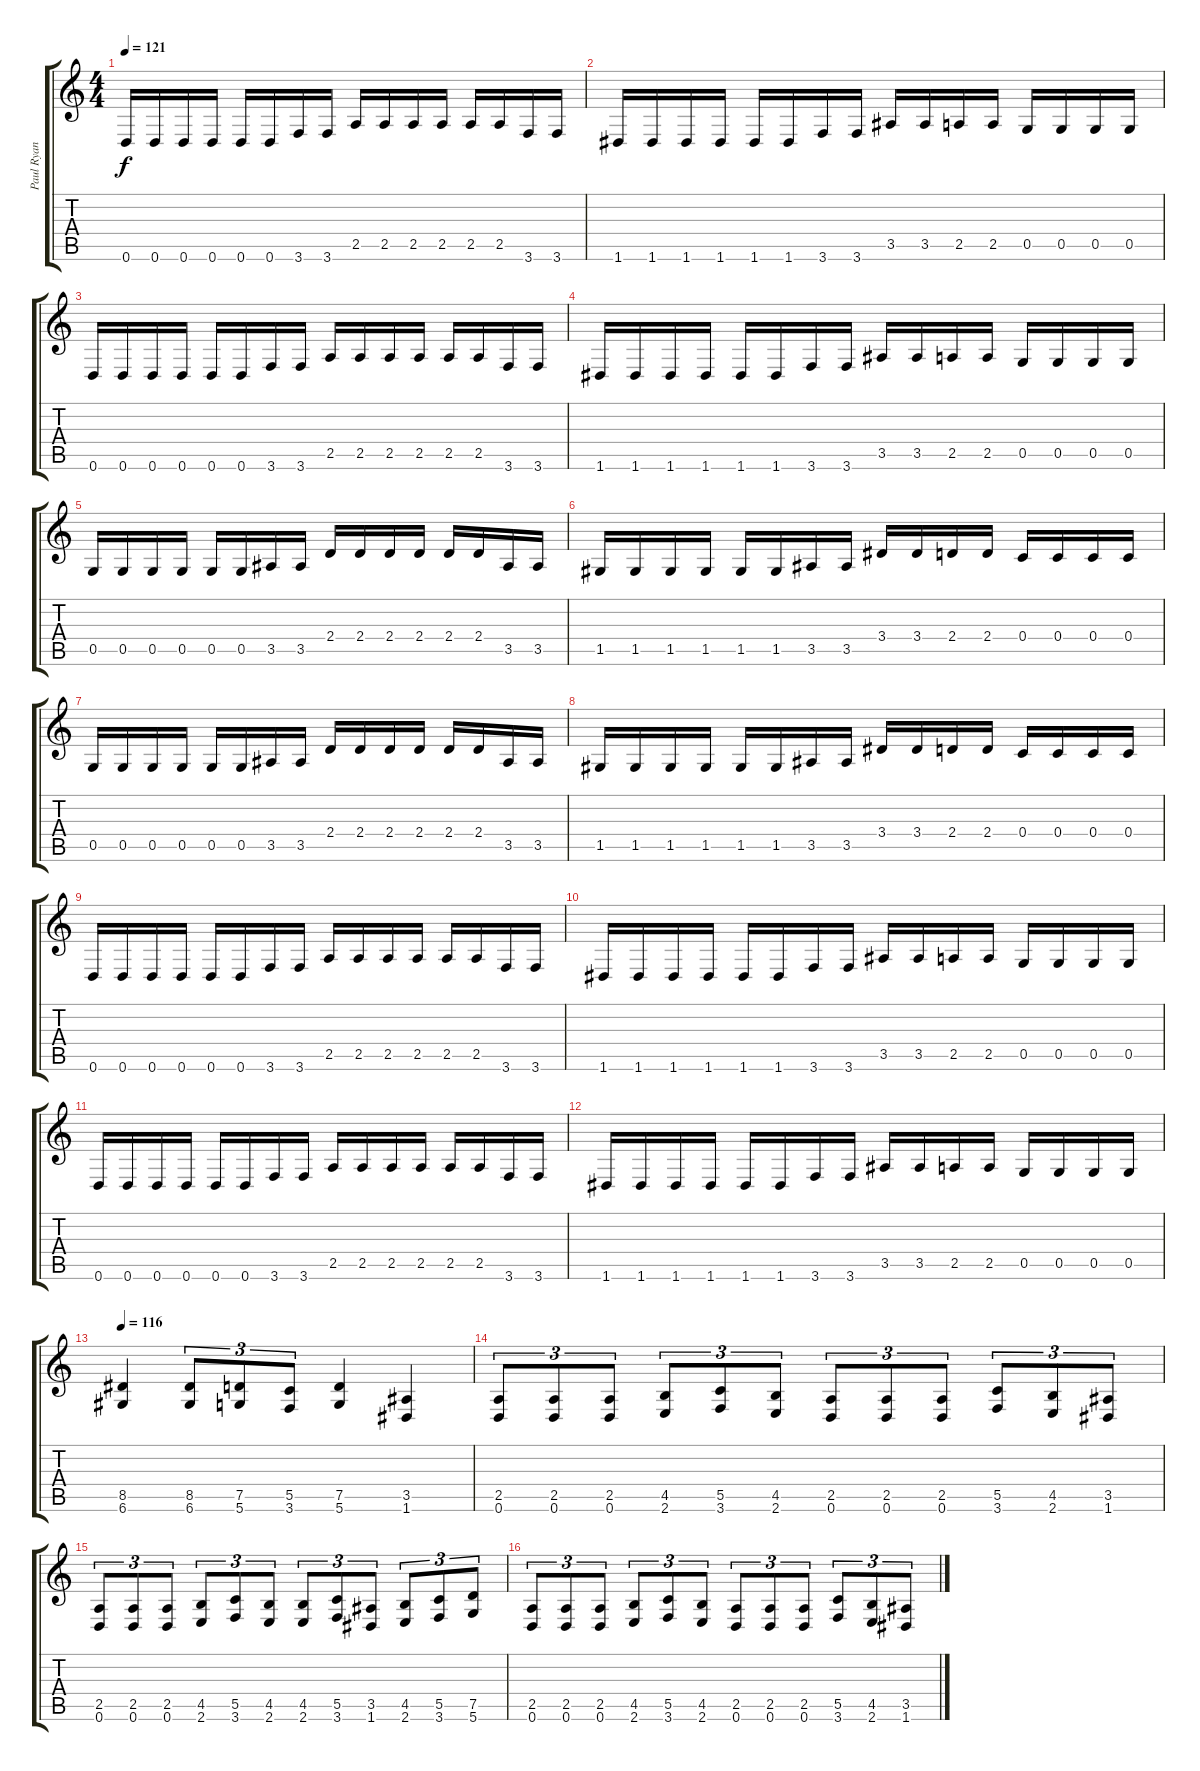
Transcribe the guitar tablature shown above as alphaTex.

\track ("Paul Ryan (Guitar)" "Paul Ryan ") {instrument distortionguitar}
\staff {score tabs}
\tuning (D4 A3 F3 C3 G2 D2) {hide}
\ts (4 4)
\tempo 121
\clef g2
\ks c
0.6.16{dy f} 0.6.16 0.6.16 0.6.16 0.6.16 0.6.16 3.6.16 3.6.16 2.5.16 2.5.16 2.5.16 2.5.16 2.5.16 2.5.16 3.6.16 3.6.16 |
1.6.16 1.6.16 1.6.16 1.6.16 1.6.16 1.6.16 3.6.16 3.6.16 3.5.16 3.5.16 2.5.16 2.5.16 0.5.16 0.5.16 0.5.16 0.5.16 |
0.6.16 0.6.16 0.6.16 0.6.16 0.6.16 0.6.16 3.6.16 3.6.16 2.5.16 2.5.16 2.5.16 2.5.16 2.5.16 2.5.16 3.6.16 3.6.16 |
1.6.16 1.6.16 1.6.16 1.6.16 1.6.16 1.6.16 3.6.16 3.6.16 3.5.16 3.5.16 2.5.16 2.5.16 0.5.16 0.5.16 0.5.16 0.5.16 |
0.5.16 0.5.16 0.5.16 0.5.16 0.5.16 0.5.16 3.5.16 3.5.16 2.4.16 2.4.16 2.4.16 2.4.16 2.4.16 2.4.16 3.5.16 3.5.16 |
1.5.16 1.5.16 1.5.16 1.5.16 1.5.16 1.5.16 3.5.16 3.5.16 3.4.16 3.4.16 2.4.16 2.4.16 0.4.16 0.4.16 0.4.16 0.4.16 |
0.5.16 0.5.16 0.5.16 0.5.16 0.5.16 0.5.16 3.5.16 3.5.16 2.4.16 2.4.16 2.4.16 2.4.16 2.4.16 2.4.16 3.5.16 3.5.16 |
1.5.16 1.5.16 1.5.16 1.5.16 1.5.16 1.5.16 3.5.16 3.5.16 3.4.16 3.4.16 2.4.16 2.4.16 0.4.16 0.4.16 0.4.16 0.4.16 |
0.6.16 0.6.16 0.6.16 0.6.16 0.6.16 0.6.16 3.6.16 3.6.16 2.5.16 2.5.16 2.5.16 2.5.16 2.5.16 2.5.16 3.6.16 3.6.16 |
1.6.16 1.6.16 1.6.16 1.6.16 1.6.16 1.6.16 3.6.16 3.6.16 3.5.16 3.5.16 2.5.16 2.5.16 0.5.16 0.5.16 0.5.16 0.5.16 |
0.6.16 0.6.16 0.6.16 0.6.16 0.6.16 0.6.16 3.6.16 3.6.16 2.5.16 2.5.16 2.5.16 2.5.16 2.5.16 2.5.16 3.6.16 3.6.16 |
1.6.16 1.6.16 1.6.16 1.6.16 1.6.16 1.6.16 3.6.16 3.6.16 3.5.16 3.5.16 2.5.16 2.5.16 0.5.16 0.5.16 0.5.16 0.5.16 |
\tempo 116
(8.5 6.6).4 (8.5 6.6).8{tu (3 2)} (7.5 5.6).8{tu (3 2)} (5.5 3.6).8{tu (3 2)} (7.5 5.6).4 (3.5 1.6).4 |
(2.5 0.6).8{tu (3 2)} (2.5 0.6).8{tu (3 2)} (2.5 0.6).8{tu (3 2)} (4.5 2.6).8{tu (3 2)} (5.5 3.6).8{tu (3 2)} (4.5 2.6).8{tu (3 2)} (2.5 0.6).8{tu (3 2)} (2.5 0.6).8{tu (3 2)} (2.5 0.6).8{tu (3 2)} (5.5 3.6).8{tu (3 2)} (4.5 2.6).8{tu (3 2)} (3.5 1.6).8{tu (3 2)} |
(2.5 0.6).8{tu (3 2)} (2.5 0.6).8{tu (3 2)} (2.5 0.6).8{tu (3 2)} (4.5 2.6).8{tu (3 2)} (5.5 3.6).8{tu (3 2)} (4.5 2.6).8{tu (3 2)} (4.5 2.6).8{tu (3 2)} (5.5 3.6).8{tu (3 2)} (3.5 1.6).8{tu (3 2)} (4.5 2.6).8{tu (3 2)} (5.5 3.6).8{tu (3 2)} (7.5 5.6).8{tu (3 2)} |
(2.5 0.6).8{tu (3 2)} (2.5 0.6).8{tu (3 2)} (2.5 0.6).8{tu (3 2)} (4.5 2.6).8{tu (3 2)} (5.5 3.6).8{tu (3 2)} (4.5 2.6).8{tu (3 2)} (2.5 0.6).8{tu (3 2)} (2.5 0.6).8{tu (3 2)} (2.5 0.6).8{tu (3 2)} (5.5 3.6).8{tu (3 2)} (4.5 2.6).8{tu (3 2)} (3.5 1.6).8{tu (3 2)}
